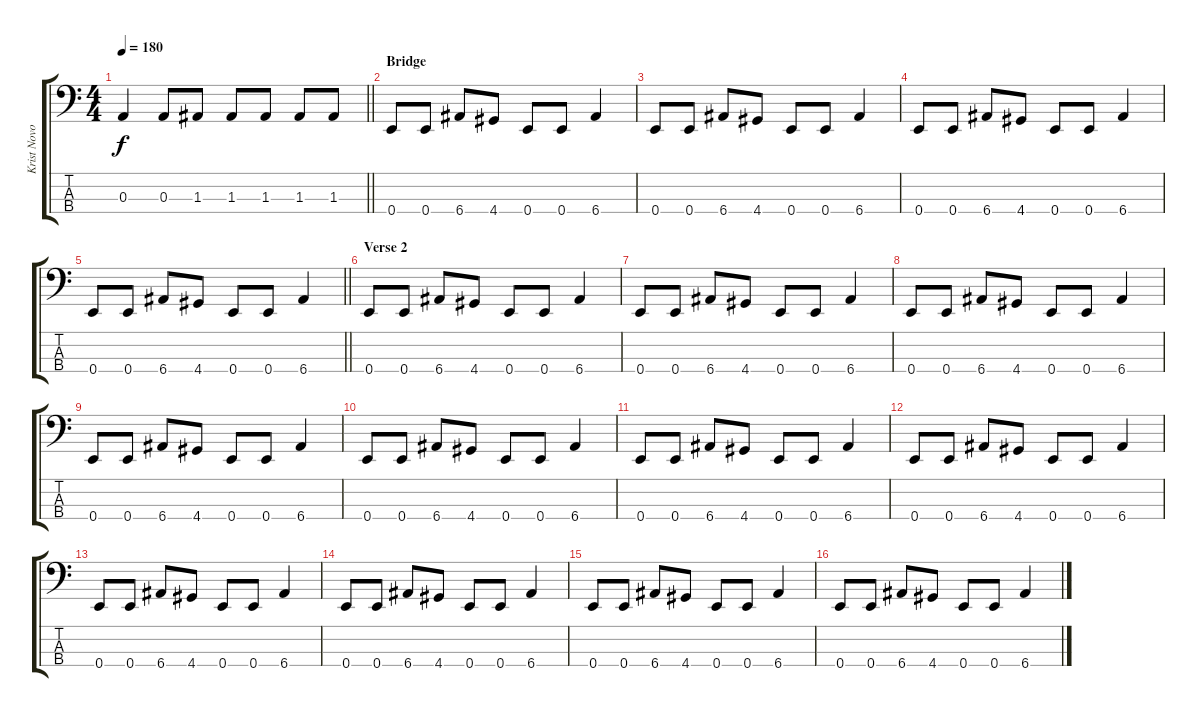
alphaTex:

\track ("Krist Novoselic" "Krist Novo") {instrument electricbassfinger}
\staff {score tabs}
\tuning (G2 D2 A1 E1) {hide}
\ts (4 4)
\tempo 180
\clef f4
\barLineRight lightlight
\ks c
0.3.4{dy f} 0.3.8 1.3.8 1.3.8 1.3.8 1.3.8 1.3.8 |
\section ("" "Bridge")
0.4.8 0.4.8 6.4.8 4.4.8 0.4.8 0.4.8 6.4.4 |
0.4.8 0.4.8 6.4.8 4.4.8 0.4.8 0.4.8 6.4.4 |
0.4.8 0.4.8 6.4.8 4.4.8 0.4.8 0.4.8 6.4.4 |
\barLineRight lightlight
0.4.8 0.4.8 6.4.8 4.4.8 0.4.8 0.4.8 6.4.4 |
\section ("" "Verse 2")
0.4.8 0.4.8 6.4.8 4.4.8 0.4.8 0.4.8 6.4.4 |
0.4.8 0.4.8 6.4.8 4.4.8 0.4.8 0.4.8 6.4.4 |
0.4.8 0.4.8 6.4.8 4.4.8 0.4.8 0.4.8 6.4.4 |
0.4.8 0.4.8 6.4.8 4.4.8 0.4.8 0.4.8 6.4.4 |
0.4.8 0.4.8 6.4.8 4.4.8 0.4.8 0.4.8 6.4.4 |
0.4.8 0.4.8 6.4.8 4.4.8 0.4.8 0.4.8 6.4.4 |
0.4.8 0.4.8 6.4.8 4.4.8 0.4.8 0.4.8 6.4.4 |
0.4.8 0.4.8 6.4.8 4.4.8 0.4.8 0.4.8 6.4.4 |
0.4.8 0.4.8 6.4.8 4.4.8 0.4.8 0.4.8 6.4.4 |
0.4.8 0.4.8 6.4.8 4.4.8 0.4.8 0.4.8 6.4.4 |
0.4.8 0.4.8 6.4.8 4.4.8 0.4.8 0.4.8 6.4.4
